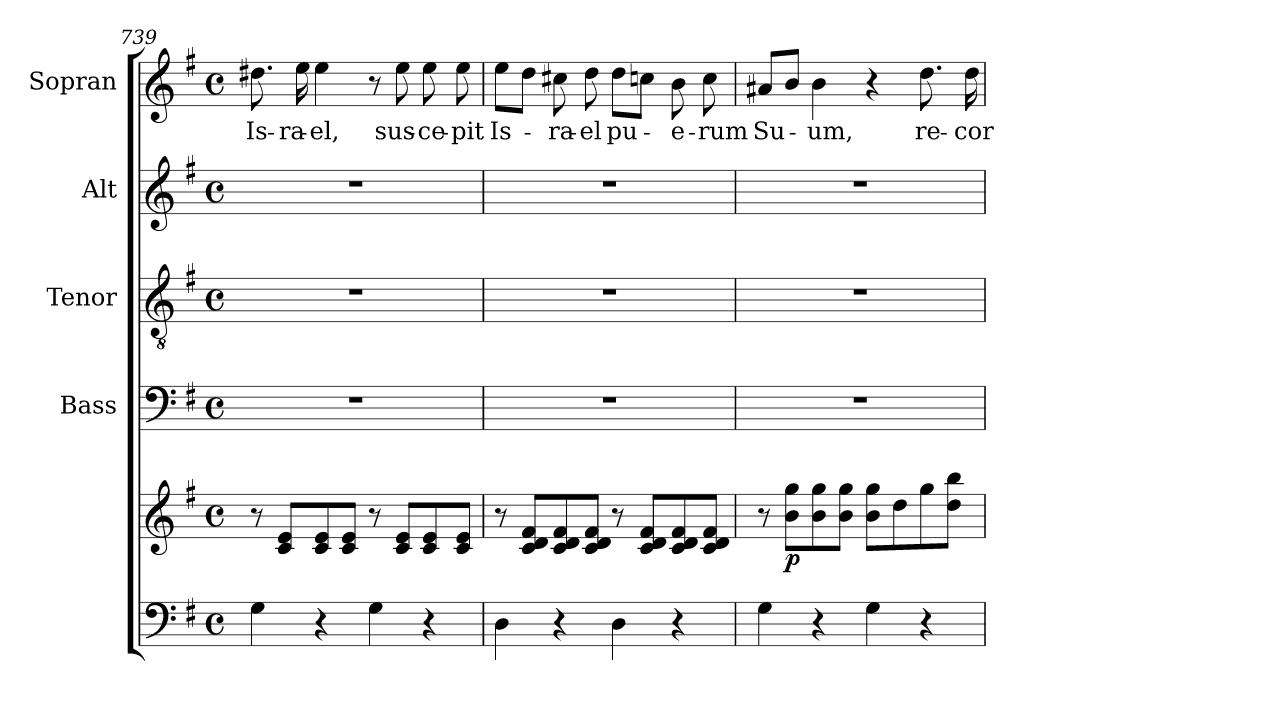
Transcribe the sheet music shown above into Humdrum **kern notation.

**kern	**kern	**dynam	**kern	**kern	**kern	**kern	**text
*part5	*part5	*part5	*part4	*part3	*part2	*part1	*part1
*staff6	*staff5	*staff5/6	*staff4	*staff3	*staff2	*staff1	*staff1
*	*	*	*I"Bass	*I"Tenor	*I"Alt	*I"Sopran	*
*	*	*	*I'B.	*I'T.	*I'A.	*I'S.	*
*clefF4	*clefG2	*	*clefF4	*clefGv2	*clefG2	*clefG2	*
*k[f#]	*k[f#]	*	*k[f#]	*k[f#]	*k[f#]	*k[f#]	*
*G:	*G:	*	*G:	*G:	*G:	*G:	*
*M4/4	*M4/4	*	*M4/4	*M4/4	*M4/4	*M4/4	*
*met(c)	*met(c)	*	*met(c)	*met(c)	*met(c)	*met(c)	*
=739	=739	=739	=739	=739	=739	=739	=739
!	!	!	!	!	!	!	!LO:LY:b
4G\	8r	.	1r	1r	1r	8.dd#X\	Is-
.	8c/ 8e/L	.	.	.	.	.	.
!	!	!	!	!	!	!	!LO:LY:b
.	.	.	.	.	.	16ee\	-ra-
!	!	!	!	!	!	!	!LO:LY:b
4r	8c/ 8e/	.	.	.	.	4ee\	-el,
.	8c/ 8e/J	.	.	.	.	.	.
4G\	8r	.	.	.	.	8r	.
!	!	!	!	!	!	!	!LO:LY:b
.	8c/ 8e/L	.	.	.	.	8ee\	sus-
!	!	!	!	!	!	!	!LO:LY:b
4r	8c/ 8e/	.	.	.	.	8ee\	-ce-
!	!	!	!	!	!	!	!LO:LY:b
.	8c/ 8e/J	.	.	.	.	8ee\	-pit
!!LO:LB:g=z
=740	=740	=740	=740	=740	=740	=740	=740
!	!	!	!	!	!	!	!LO:LY:b
4D\	8r	.	1r	1r	1r	8ee\L	Is-
.	8c/ 8d/ 8f#/L	.	.	.	.	8dd\J	.
!	!	!	!	!	!	!	!LO:LY:b
4r	8c/ 8d/ 8f#/	.	.	.	.	8cc#X\	-ra-
!	!	!	!	!	!	!	!LO:LY:b
.	8c/ 8d/ 8f#/J	.	.	.	.	8dd\	-el
!	!	!	!	!	!	!	!LO:LY:b
4D\	8r	.	.	.	.	8dd\L	pu-
.	8c/ 8d/ 8f#/L	.	.	.	.	8ccn\J	.
!	!	!	!	!	!	!	!LO:LY:b
4r	8c/ 8d/ 8f#/	.	.	.	.	8b\	-e-
!	!	!	!	!	!	!	!LO:LY:b
.	8c/ 8d/ 8f#/J	.	.	.	.	8cc\	-rum
=741	=741	=741	=741	=741	=741	=741	=741
!	!	!	!	!	!	!	!LO:LY:b
4G\	8r	.	1r	1r	1r	8a#X/L	Su-
!	!	!LO:DY:b	!	!	!	!	!
.	8b\ 8gg\L	p	.	.	.	8b/J	.
!	!	!	!	!	!	!	!LO:LY:b
4r	8b\ 8gg\	.	.	.	.	4b\	-um,
.	8b\ 8gg\J	.	.	.	.	.	.
4G\	8b\ 8gg\L	.	.	.	.	4r	.
.	8dd\	.	.	.	.	.	.
!	!	!	!	!	!	!	!LO:LY:b
4r	8gg\	.	.	.	.	8.dd\	re-
.	8dd\ 8bb\J	.	.	.	.	.	.
!	!	!	!	!	!	!	!LO:LY:b
.	.	.	.	.	.	16dd\	-cor-
=	=	=	=	=	=	=	=
*-	*-	*-	*-	*-	*-	*-	*-
